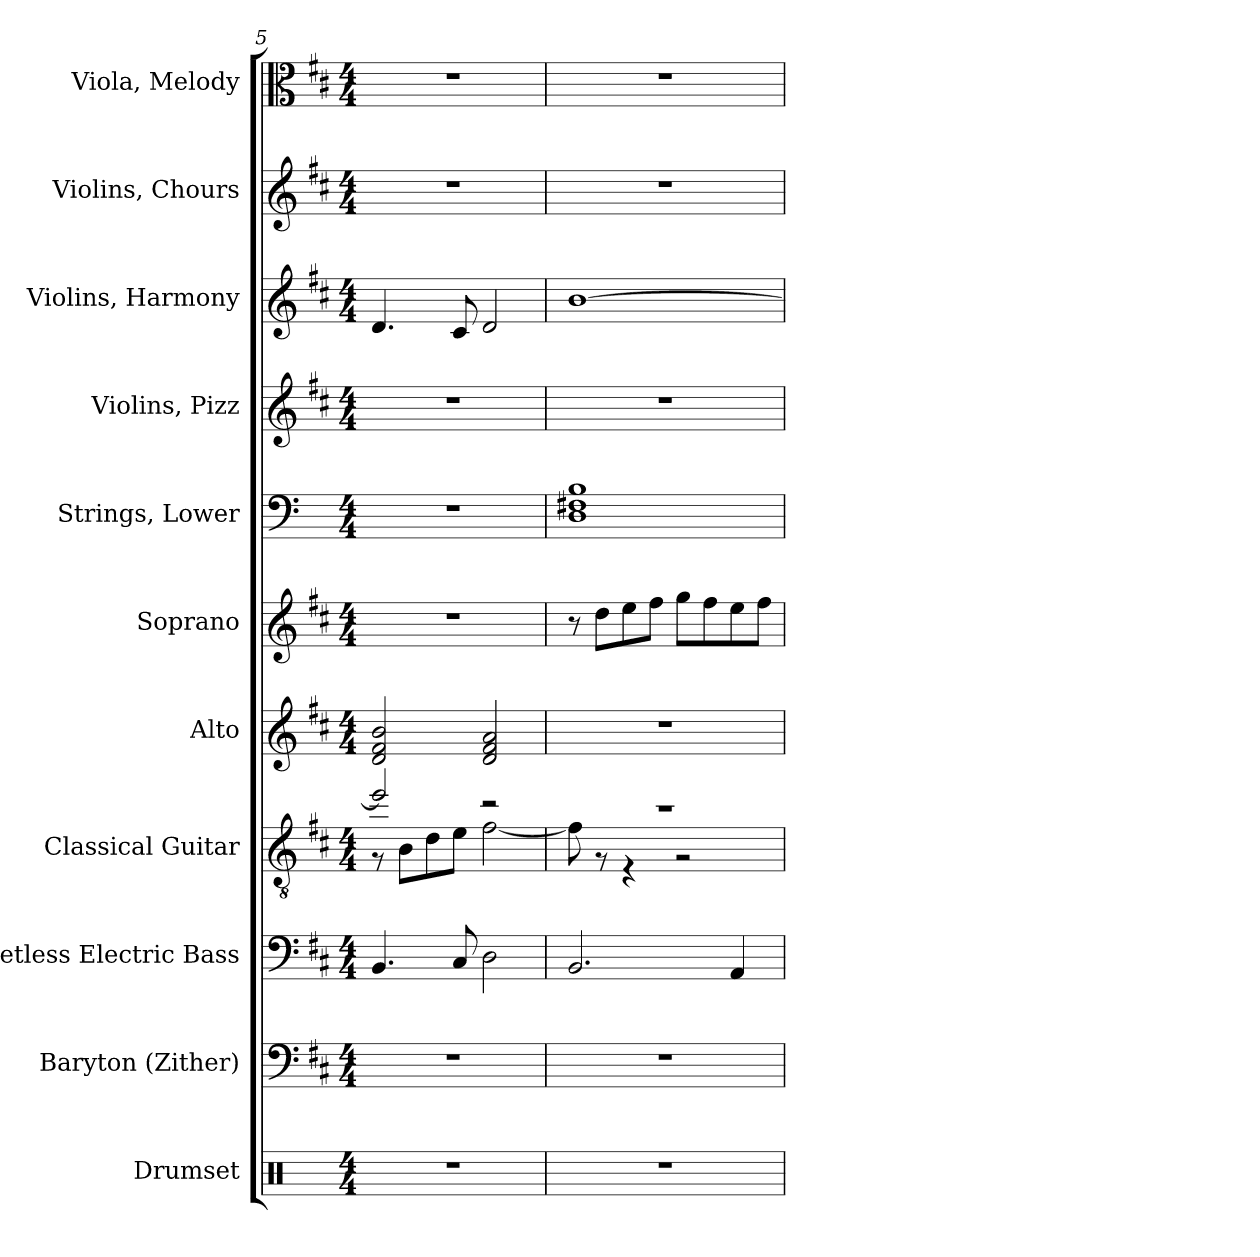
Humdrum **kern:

**kern	**kern	**kern	**kern	**kern	**kern	**kern	**kern	**kern	**kern	**kern
*part11	*part10	*part9	*part8	*part7	*part6	*part5	*part4	*part3	*part2	*part1
*staff11	*staff10	*staff9	*staff8	*staff7	*staff6	*staff5	*staff4	*staff3	*staff2	*staff1
*I"Drumset	*I"Baryton (Zither)	*I"Fretless Electric Bass	*I"Classical Guitar	*I"Alto	*I"Soprano	*I"Strings, Lower	*I"Violins, Pizz	*I"Violins, Harmony	*I"Violins, Chours	*I"Viola, Melody
*I'D. Set	*I'Bary.	*I'Frtl. El. B.	*I'Guit.	*I'A.	*I'S.	*I'St.	*I'Vlns.	*I'Vlns.	*I'Vlns.	*I'Vla.
*clefX	*clefF4	*clefF4	*clefGv2	*clefG2	*clefG2	*clefF4	*clefG2	*clefG2	*clefG2	*clefC3
*	*	*ITrd7c12	*	*	*	*	*	*	*	*
*k[]	*k[f#c#]	*k[f#c#]	*k[f#c#]	*k[f#c#]	*k[f#c#]	*k[]	*k[f#c#]	*k[f#c#]	*k[f#c#]	*k[f#c#]
*M4/4	*M4/4	*M4/4	*M4/4	*M4/4	*M4/4	*M4/4	*M4/4	*M4/4	*M4/4	*M4/4
=5	=5	=5	=5	=5	=5	=5	=5	=5	=5	=5
*	*	*	*^	*	*	*	*	*	*	*
1r	1r	4.BBB/	2ee/]	8r	2d/ 2f#/ 2b/	1r	1r	1r	4.d/	1r	1r
.	.	.	.	8B\L	.	.	.	.	.	.	.
.	.	.	.	8d\	.	.	.	.	.	.	.
.	.	8CC#/	.	8e\J	.	.	.	.	8c#/	.	.
.	.	2DD\	2r	[2f#\	2d/ 2f#/ 2a/	.	.	.	2d/	.	.
!!LO:PB:g=z
=6	=6	=6	=6	=6	=6	=6	=6	=6	=6	=6	=6
1r	1r	2.BBB/	1r	8f#\]	1r	8r	1D 1F#X 1B	1r	[1b	1r	1r
.	.	.	.	8r	.	8dd\L	.	.	.	.	.
.	.	.	.	4r	.	8ee\	.	.	.	.	.
.	.	.	.	.	.	8ff#\J	.	.	.	.	.
.	.	.	.	2r	.	8gg\L	.	.	.	.	.
.	.	.	.	.	.	8ff#\	.	.	.	.	.
.	.	4AAA/	.	.	.	8ee\	.	.	.	.	.
.	.	.	.	.	.	8ff#\J	.	.	.	.	.
*	*	*	*v	*v	*	*	*	*	*	*	*
=	=	=	=	=	=	=	=	=	=	=
*-	*-	*-	*-	*-	*-	*-	*-	*-	*-	*-
